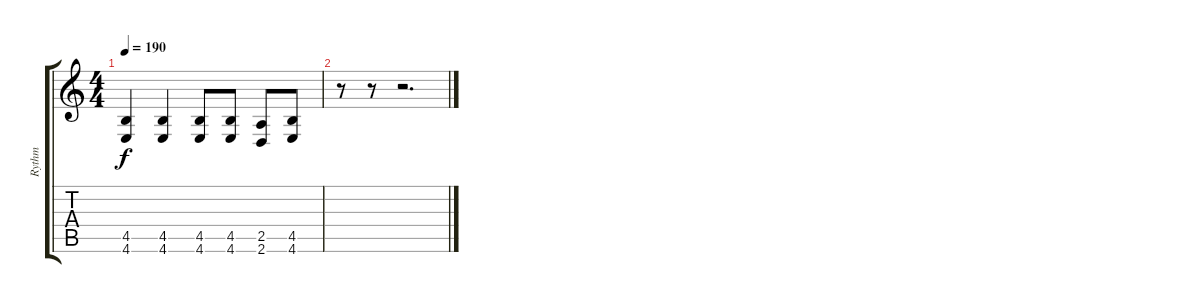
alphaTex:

\track ("Rythm" "Rythm") {instrument overdrivenguitar}
\staff {score tabs}
\tuning (D4 A3 F3 C3 G2 C2) {hide}
\ts (4 4)
\tempo 190
\clef g2
\ks c
(4.5 4.6).4{dy f} (4.5 4.6).4 (4.5 4.6).8 (4.5 4.6).8 (2.5 2.6).8 (4.5 4.6).8 |
r.8 r.8 r.2{d}
